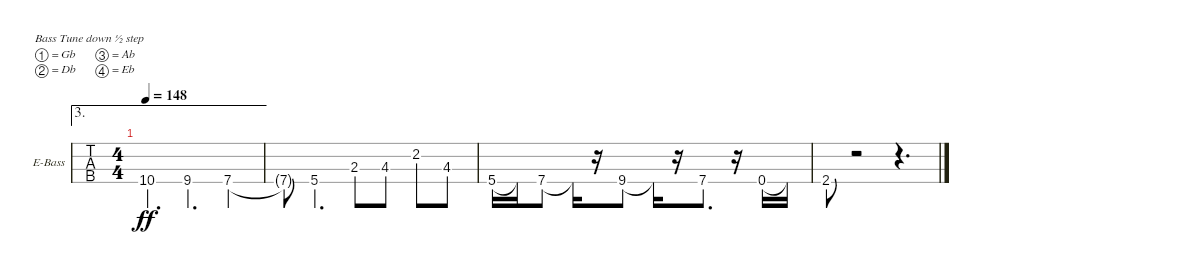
\defaultSystemsLayout 4
\bracketExtendMode nobrackets
\firstSystemTrackNameOrientation horizontal
\otherSystemsTrackNameOrientation horizontal
\defaultBarNumberDisplay FirstOfSystem
\track ("Electric Bass" "E-Bass") {instrument electricbassfinger}
\staff {tabs}
\tuning (Gb2 Db2 Ab1 Eb1)
\ae 3
\ts (4 4)
\tempo 148
\clef f4
\ks c
10.4.4{d dy ff} 9.4.4{d} 7.4.4 |
7.4{t}.8 5.4.4{d} 2.3.8 4.3.8 2.2.8 4.3.8 |
5.4.16 5.4{t}.16 7.4.8 7.4{t}.16 r.16 9.4.8 9.4{t}.16 r.16 7.4.8{d} r.16 0.4.16 0.4{t}.16 |
2.4.8 r.2 r.4{d}
